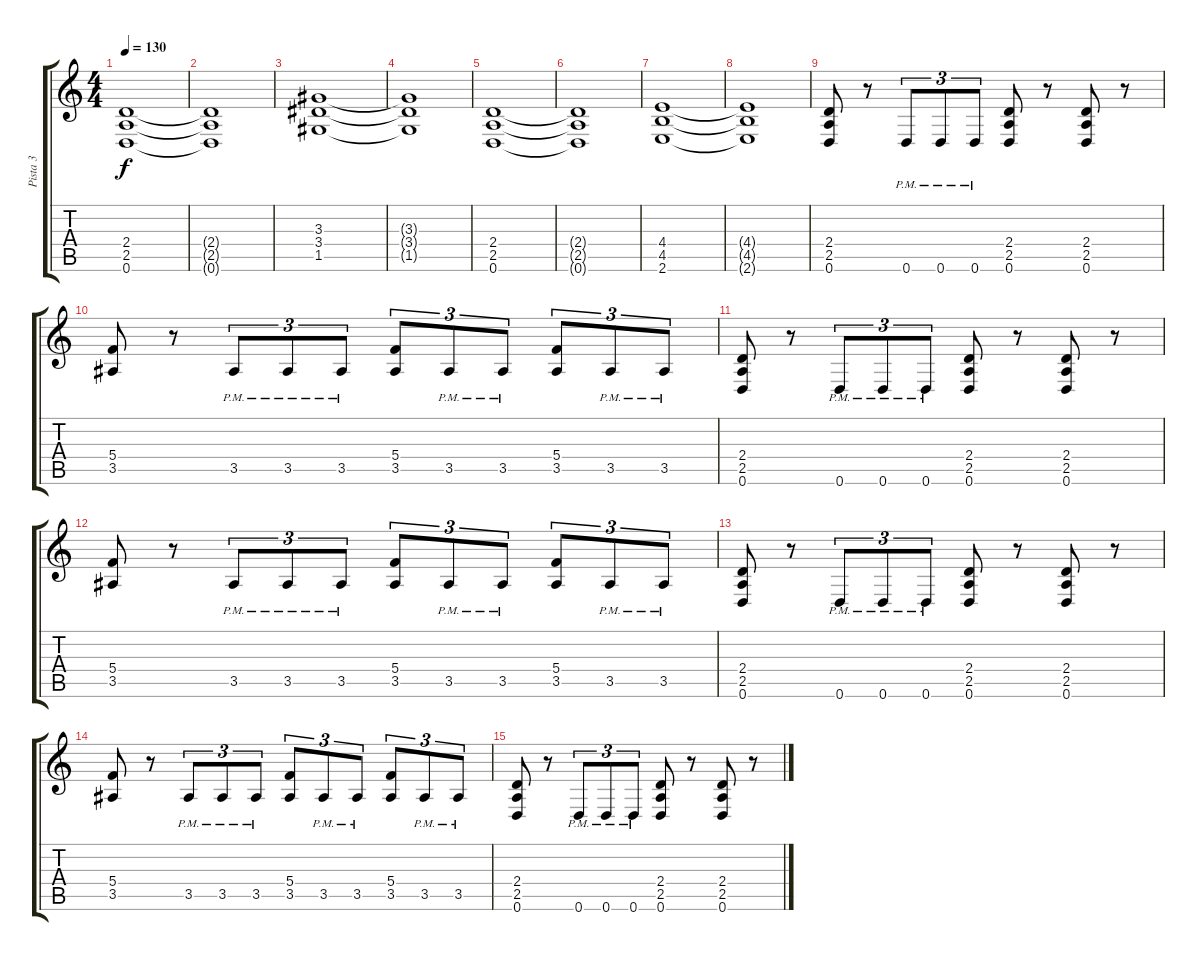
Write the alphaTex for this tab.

\track ("Pista 3" "Pista 3") {instrument overdrivenguitar}
\staff {score tabs}
\tuning (D4 A3 F3 C3 G2 D2) {hide}
\ts (4 4)
\tempo 130
\clef g2
\ks c
(2.4 2.5 0.6).1{dy f} |
(2.4{t} 2.5{t} 0.6{t}).1 |
(3.3 3.4 1.5).1 |
(3.3{t} 3.4{t} 1.5{t}).1 |
(2.4 2.5 0.6).1 |
(2.4{t} 2.5{t} 0.6{t}).1 |
(4.4 4.5 2.6).1 |
(4.4{t} 4.5{t} 2.6{t}).1 |
(2.4 2.5 0.6).8 r.8 0.6{pm}.8{tu (3 2)} 0.6{pm}.8{tu (3 2)} 0.6{pm}.8{tu (3 2)} (2.4 2.5 0.6).8 r.8 (2.4 2.5 0.6).8 r.8 |
(5.4 3.5).8 r.8 3.5{pm}.8{tu (3 2)} 3.5{pm}.8{tu (3 2)} 3.5{pm}.8{tu (3 2)} (5.4 3.5).8{tu (3 2)} 3.5{pm}.8{tu (3 2)} 3.5{pm}.8{tu (3 2)} (5.4 3.5).8{tu (3 2)} 3.5{pm}.8{tu (3 2)} 3.5{pm}.8{tu (3 2)} |
(2.4 2.5 0.6).8 r.8 0.6{pm}.8{tu (3 2)} 0.6{pm}.8{tu (3 2)} 0.6{pm}.8{tu (3 2)} (2.4 2.5 0.6).8 r.8 (2.4 2.5 0.6).8 r.8 |
(5.4 3.5).8 r.8 3.5{pm}.8{tu (3 2)} 3.5{pm}.8{tu (3 2)} 3.5{pm}.8{tu (3 2)} (5.4 3.5).8{tu (3 2)} 3.5{pm}.8{tu (3 2)} 3.5{pm}.8{tu (3 2)} (5.4 3.5).8{tu (3 2)} 3.5{pm}.8{tu (3 2)} 3.5{pm}.8{tu (3 2)} |
(2.4 2.5 0.6).8 r.8 0.6{pm}.8{tu (3 2)} 0.6{pm}.8{tu (3 2)} 0.6{pm}.8{tu (3 2)} (2.4 2.5 0.6).8 r.8 (2.4 2.5 0.6).8 r.8 |
(5.4 3.5).8 r.8 3.5{pm}.8{tu (3 2)} 3.5{pm}.8{tu (3 2)} 3.5{pm}.8{tu (3 2)} (5.4 3.5).8{tu (3 2)} 3.5{pm}.8{tu (3 2)} 3.5{pm}.8{tu (3 2)} (5.4 3.5).8{tu (3 2)} 3.5{pm}.8{tu (3 2)} 3.5{pm}.8{tu (3 2)} |
(2.4 2.5 0.6).8 r.8 0.6{pm}.8{tu (3 2)} 0.6{pm}.8{tu (3 2)} 0.6{pm}.8{tu (3 2)} (2.4 2.5 0.6).8 r.8 (2.4 2.5 0.6).8 r.8
